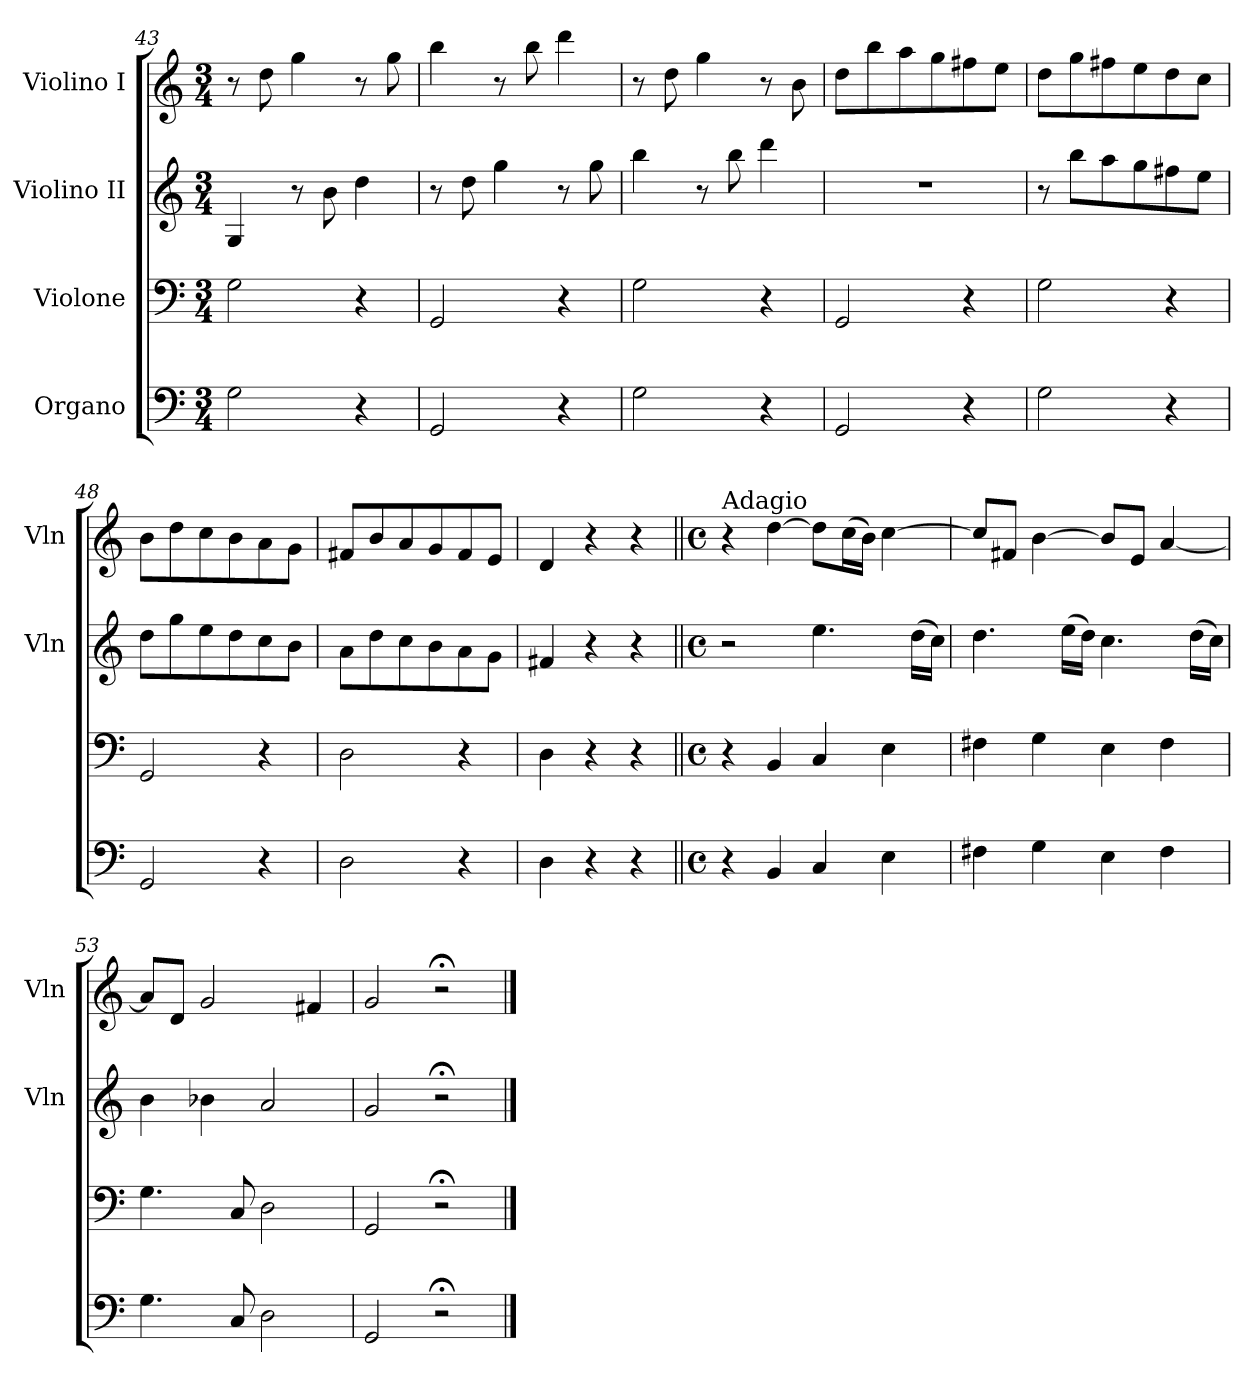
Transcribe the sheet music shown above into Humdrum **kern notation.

**kern	**kern	**kern	**kern
*part4	*part3	*part2	*part1
*staff4	*staff3	*staff2	*staff1
*I"Organo	*I"Violone	*I"Violino II	*I"Violino I
*	*	*I'Vln	*I'Vln
*clefF4	*clefF4	*clefG2	*clefG2
*k[]	*k[]	*k[]	*k[]
*M3/4	*M3/4	*M3/4	*M3/4
=43	=43	=43	=43
2G	2G	4G	8r
.	.	.	8dd
.	.	8r	4gg
.	.	8b	.
4r	4r	4dd	8r
.	.	.	8gg
=44	=44	=44	=44
2GG	2GG	8r	4bb
.	.	8dd	.
.	.	4gg	8r
.	.	.	8bb
4r	4r	8r	4ddd
.	.	8gg	.
=45	=45	=45	=45
2G	2G	4bb	8r
.	.	.	8dd
.	.	8r	4gg
.	.	8bb	.
4r	4r	4ddd	8r
.	.	.	8b
=46	=46	=46	=46
2GG	2GG	2.r	8ddL
.	.	.	8bb
.	.	.	8aa
.	.	.	8gg
4r	4r	.	8ff#X
.	.	.	8eeJ
=47	=47	=47	=47
2G	2G	8r	8ddL
.	.	8bbL	8gg
.	.	8aa	8ff#X
.	.	8gg	8ee
4r	4r	8ff#X	8dd
.	.	8eeJ	8ccJ
=48	=48	=48	=48
2GG	2GG	8ddL	8bL
.	.	8gg	8dd
.	.	8ee	8cc
.	.	8dd	8b
4r	4r	8cc	8a
.	.	8bJ	8gJ
=49	=49	=49	=49
2D	2D	8aL	8f#XL
.	.	8dd	8b
.	.	8cc	8a
.	.	8b	8g
4r	4r	8a	8f#
.	.	8gJ	8eJ
=50	=50	=50	=50
4D	4D	4f#X	4d
4r	4r	4r	4r
4r	4r	4r	4r
=51||	=51||	=51||	=51||
*M4/4	*M4/4	*M4/4	*M4/4
*met(c)	*met(c)	*met(c)	*met(c)
!	!	!	!LO:TX:a:t=Adagio
4r	4r	2r	4r
4BB	4BB	.	[4dd
4C	4C	4.ee	8ddL]
.	.	.	(16ccL
.	.	.	16bJJ)
4E	4E	.	[4cc
.	.	(16ddLL	.
.	.	16ccJJ)	.
=52	=52	=52	=52
4F#X	4F#X	4.dd	8ccL]
.	.	.	8f#XJ
4G	4G	.	[4b
.	.	(16eeLL	.
.	.	16ddJJ)	.
4E	4E	4.cc	8bL]
.	.	.	8eJ
4F#	4F#	.	[4a
.	.	(16ddLL	.
.	.	16ccJJ)	.
=53	=53	=53	=53
4.G	4.G	4b	8aL]
.	.	.	8dJ
.	.	4b-X	2g
8C	8C	.	.
2D	2D	2a	.
.	.	.	4f#X
=54	=54	=54	=54
2GG	2GG	2g	2g
2r;<	2r;<	2r;<	2r;<
==	==	==	==
*-	*-	*-	*-
